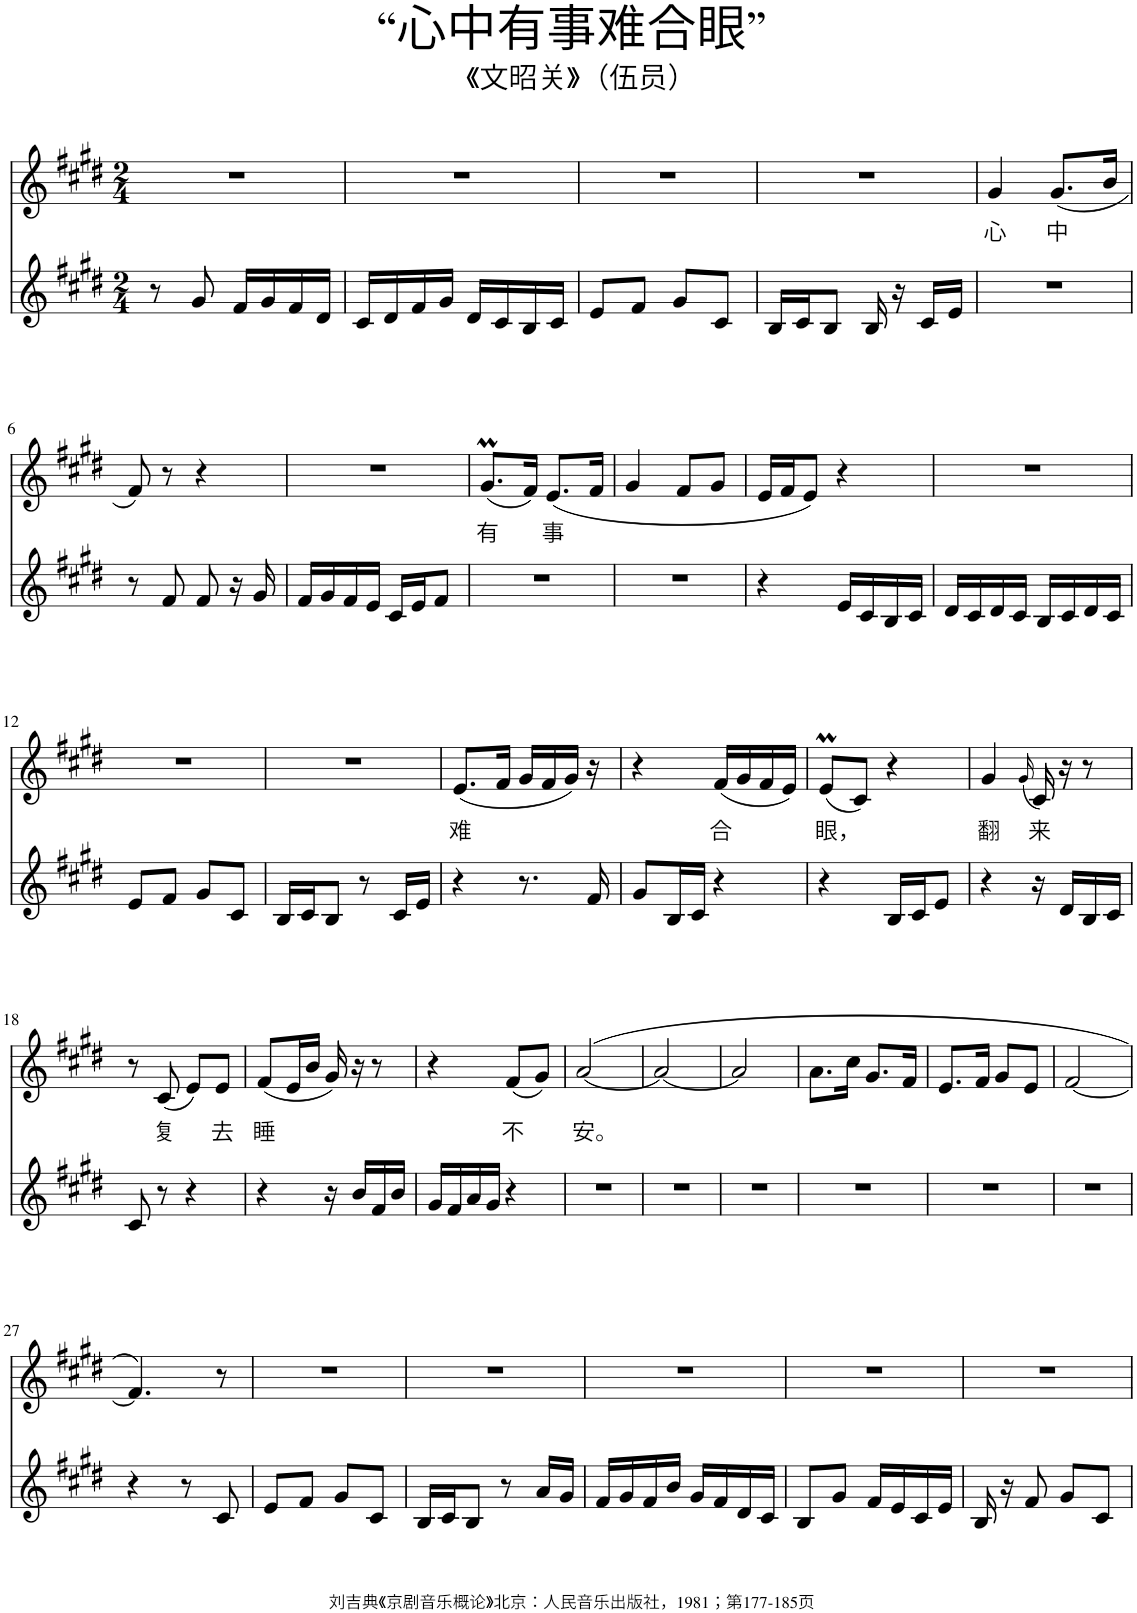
**kern	**kern	**text
*part2	*part1	*part1
*staff2	*staff1	*staff1
*I"Piano	*I"Piano	*
*I'Pno	*I'Pno	*
*clefG2	*clefG2	*
*k[f#c#g#d#]	*k[f#c#g#d#]	*
*M2/4	*M2/4	*
=1	=1	=1
8r	2r	.
8g#/	.	.
16f#/LL	.	.
16g#/	.	.
16f#/	.	.
16d#/JJ	.	.
=2	=2	=2
16c#/LL	2r	.
16d#/	.	.
16f#/	.	.
16g#/JJ	.	.
16d#/LL	.	.
16c#/	.	.
16B/	.	.
16c#/JJ	.	.
=3	=3	=3
8e/L	2r	.
8f#/J	.	.
8g#/L	.	.
8c#/J	.	.
=4	=4	=4
16B/LL	2r	.
16c#/J	.	.
8B/J	.	.
16B/	.	.
16r	.	.
16c#/LL	.	.
16e/JJ	.	.
=5	=5	=5
!	!	!LO:LY:b
2r	4g#/	心
!	!	!LO:LY:b
.	(8.g#/L	中
.	16b/Jk	.
!!LO:LB:g=z
=6	=6	=6
8r	8f#/)	.
8f#/	8r	.
8f#/	4r	.
16r	.	.
16g#/	.	.
=7	=7	=7
16f#/LL	2r	.
16g#/	.	.
16f#/	.	.
16e/JJ	.	.
16c#/LL	.	.
16e/J	.	.
8f#/J	.	.
=8	=8	=8
!	!	!LO:LY:b
2r	(8.g#m/L	有
.	16f#/Jk)	.
!	!	!LO:LY:b
.	(8.e/L	事
.	16f#/Jk	.
=9	=9	=9
2r	4g#/	.
.	8f#/L	.
.	8g#/J	.
=10	=10	=10
4r	16e/LL	.
.	16f#/J	.
.	8e/J)	.
16e/LL	4r	.
16c#/	.	.
16B/	.	.
16c#/JJ	.	.
=11	=11	=11
16d#/LL	2r	.
16c#/	.	.
16d#/	.	.
16c#/JJ	.	.
16B/LL	.	.
16c#/	.	.
16d#/	.	.
16c#/JJ	.	.
!!LO:LB:g=z
=12	=12	=12
8e/L	2r	.
8f#/J	.	.
8g#/L	.	.
8c#/J	.	.
=13	=13	=13
16B/LL	2r	.
16c#/J	.	.
8B/J	.	.
8r	.	.
16c#/LL	.	.
16e/JJ	.	.
=14	=14	=14
!	!	!LO:LY:b
4r	(8.e/L	难
.	16f#/Jk	.
8.r	16g#/LL	.
.	16f#/	.
.	16g#/JJ)	.
16f#/	16r	.
=15	=15	=15
8g#/L	4r	.
16B/L	.	.
16c#/JJ	.	.
!	!	!LO:LY:b
4r	(16f#/LL	合
.	16g#/	.
.	16f#/	.
.	16e/JJ)	.
=16	=16	=16
!	!	!LO:LY:b
4r	(8eM/L	眼，
.	8c#/J)	.
16B/LL	4r	.
16c#/J	.	.
8e/J	.	.
=17	=17	=17
!	!	!LO:LY:b
4r	4g#/	翻
.	(16qg#/	.
!	!	!LO:LY:b
16r	16c#/)	来
16d#/LL	16r	.
16B/	8r	.
16c#/JJ	.	.
!!LO:LB:g=z
=18	=18	=18
8c#/	8r	.
!	!	!LO:LY:b
8r	(8c#/	复
4r	8e/L)	.
!	!	!LO:LY:b
.	8e/J	去
=19	=19	=19
!	!	!LO:LY:b
4r	(8f#/L	睡
.	16e/L	.
.	16b/JJ	.
16r	16g#/)	.
16b/LL	16r	.
16f#/	8r	.
16b/JJ	.	.
=20	=20	=20
16g#/LL	4r	.
16f#/	.	.
16a/	.	.
16g#/JJ	.	.
!	!	!LO:LY:b
4r	(8f#/L	不
.	8g#/J)	.
=21	=21	=21
!	!	!LO:LY:b
2r	([2a/	安。
=22	=22	=22
2r	2a/_	.
=23	=23	=23
2r	2a/]	.
=24	=24	=24
2r	8.a\L	.
.	16cc#\Jk	.
.	8.g#/L	.
.	16f#/Jk	.
=25	=25	=25
2r	8.e/L	.
.	16f#/Jk	.
.	8g#/L	.
.	8e/J	.
=26	=26	=26
2r	[2f#/	.
!!LO:LB:g=z
=27	=27	=27
4r	4.f#/])	.
8r	.	.
8c#/	8r	.
=28	=28	=28
8e/L	2r	.
8f#/J	.	.
8g#/L	.	.
8c#/J	.	.
=29	=29	=29
16B/LL	2r	.
16c#/J	.	.
8B/J	.	.
8r	.	.
16a/LL	.	.
16g#/JJ	.	.
=30	=30	=30
16f#/LL	2r	.
16g#/	.	.
16f#/	.	.
16b/JJ	.	.
16g#/LL	.	.
16f#/	.	.
16d#/	.	.
16c#/JJ	.	.
=31	=31	=31
8B/L	2r	.
8g#/J	.	.
16f#/LL	.	.
16e/	.	.
16c#/	.	.
16e/JJ	.	.
=32	=32	=32
16B/	2r	.
16r	.	.
8f#/	.	.
8g#/L	.	.
8c#/J	.	.
=	=	=
*-	*-	*-
